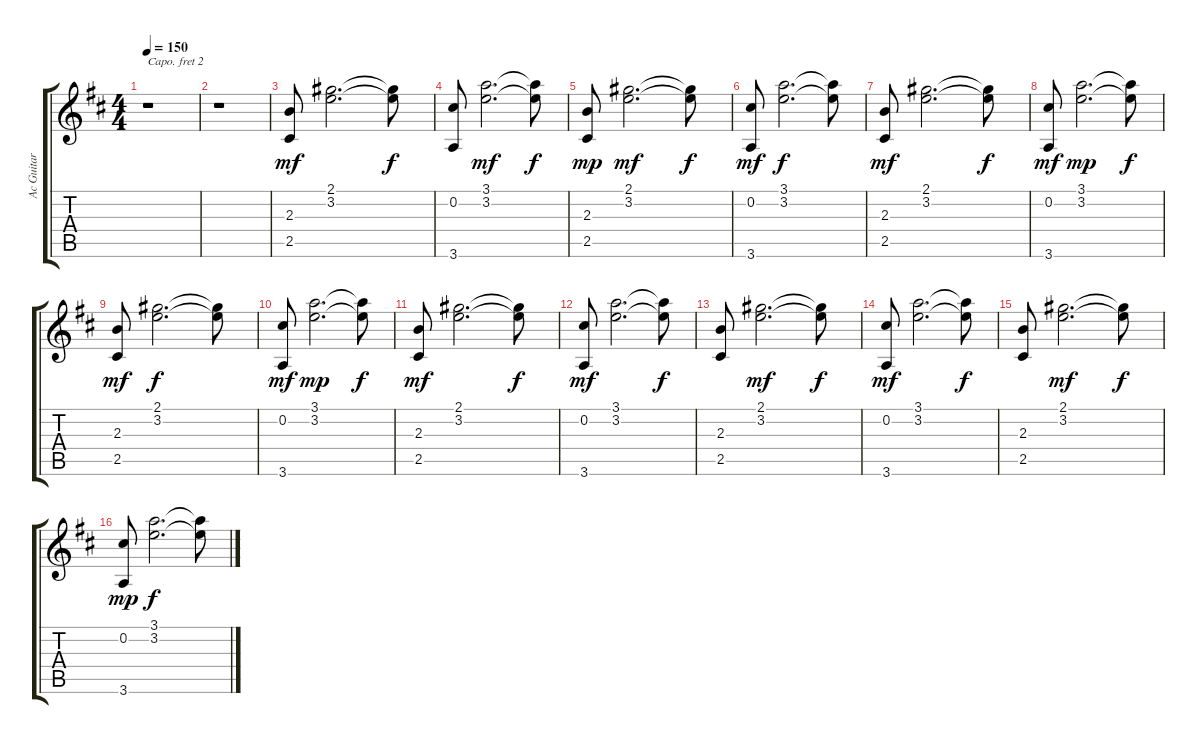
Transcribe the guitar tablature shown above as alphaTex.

\track ("Ac Guitar" "Ac Guitar") {instrument acousticguitarsteel}
\staff {score tabs}
\capo 2
\tuning (E4 B3 G3 D3 A2 E2) {hide}
\ts (4 4)
\tempo 150
\clef g2
\ks d
r.1{dy mp} |
r.1 |
(2.3 2.5).8{dy mf} (2.1 3.2).2{d} (2.1{t} 3.2{t}).8{dy f} |
(0.2 3.6).8 (3.1 3.2).2{d dy mf} (3.1{t} 3.2{t}).8{dy f} |
(2.3 2.5).8{dy mp} (2.1 3.2).2{d dy mf} (2.1{t} 3.2{t}).8{dy f} |
(0.2 3.6).8{dy mf} (3.1 3.2).2{d dy f} (3.1{t} 3.2{t}).8 |
(2.3 2.5).8{dy mf} (2.1 3.2).2{d} (2.1{t} 3.2{t}).8{dy f} |
(0.2 3.6).8{dy mf} (3.1 3.2).2{d dy mp} (3.1{t} 3.2{t}).8{dy f} |
(2.3 2.5).8{dy mf} (2.1 3.2).2{d dy f} (2.1{t} 3.2{t}).8 |
(0.2 3.6).8{dy mf} (3.1 3.2).2{d dy mp} (3.1{t} 3.2{t}).8{dy f} |
(2.3 2.5).8{dy mf} (2.1 3.2).2{d} (2.1{t} 3.2{t}).8{dy f} |
(0.2 3.6).8{dy mf} (3.1 3.2).2{d} (3.1{t} 3.2{t}).8{dy f} |
(2.3 2.5).8 (2.1 3.2).2{d dy mf} (2.1{t} 3.2{t}).8{dy f} |
(0.2 3.6).8{dy mf} (3.1 3.2).2{d} (3.1{t} 3.2{t}).8{dy f} |
(2.3 2.5).8 (2.1 3.2).2{d dy mf} (2.1{t} 3.2{t}).8{dy f} |
(0.2 3.6).8{dy mp} (3.1 3.2).2{d dy f} (3.1{t} 3.2{t}).8
